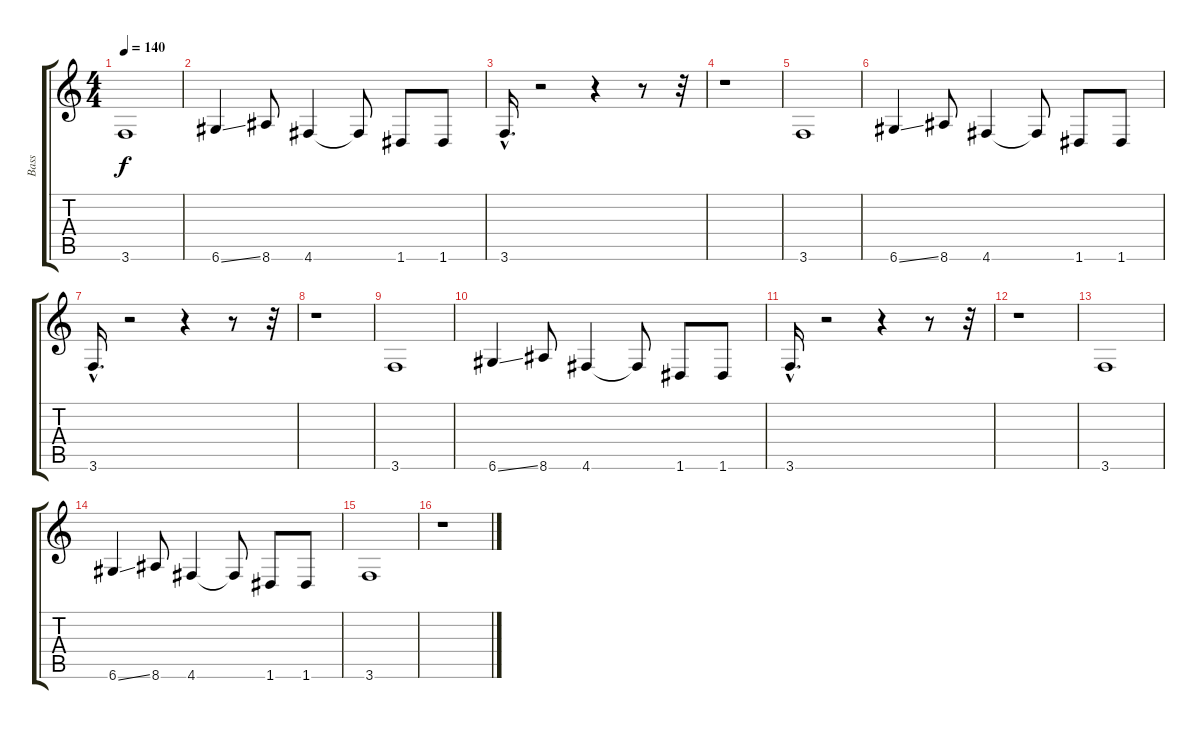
\track ("Bass" "Bass") {instrument electricbassfinger}
\staff {score tabs}
\tuning (E4 B3 G3 D3 A2 D2) {hide}
\ts (4 4)
\tempo 140
\clef g2
\ks c
3.6.1{dy f instrument electricbassfinger} |
6.6{ss}.4 8.6.8 4.6.4 4.6{t}.8 1.6.8 1.6.8 |
3.6{hac}.16{d} r.2 r.4 r.8 r.32 |
r.1 |
3.6.1 |
6.6{ss}.4 8.6.8 4.6.4 4.6{t}.8 1.6.8 1.6.8 |
3.6{hac}.16{d} r.2 r.4 r.8 r.32 |
r.1 |
3.6.1 |
6.6{ss}.4 8.6.8 4.6.4 4.6{t}.8 1.6.8 1.6.8 |
3.6{hac}.16{d} r.2 r.4 r.8 r.32 |
r.1 |
3.6.1 |
6.6{ss}.4 8.6.8 4.6.4 4.6{t}.8 1.6.8 1.6.8 |
3.6.1 |
r.1
